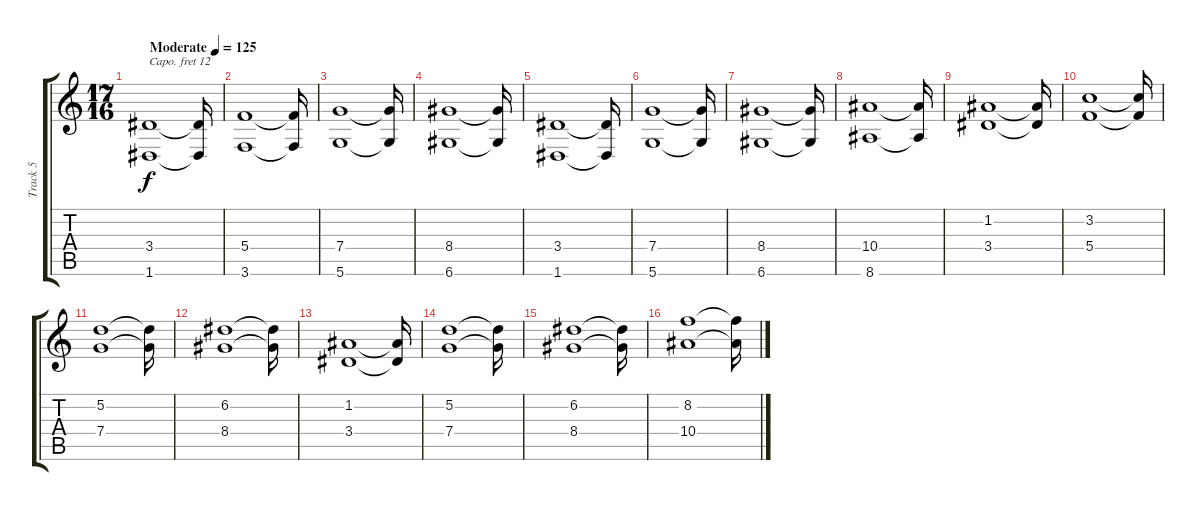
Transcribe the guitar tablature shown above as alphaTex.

\track ("Track 5" "Track 5") {instrument fx4atmosphere}
\staff {score tabs}
\capo 12
\tuning (D4 A3 F3 C3 G2 D2) {hide}
\ts (17 16)
\tempo (125 "Moderate")
\clef g2
\ks c
(3.4 1.6).1{dy f instrument fx4atmosphere} (3.4{t} 1.6{t}).16 |
(5.4 3.6).1 (5.4{t} 3.6{t}).16 |
(7.4 5.6).1 (7.4{t} 5.6{t}).16 |
(8.4 6.6).1 (8.4{t} 6.6{t}).16 |
(3.4 1.6).1 (3.4{t} 1.6{t}).16 |
(7.4 5.6).1 (7.4{t} 5.6{t}).16 |
(8.4 6.6).1 (8.4{t} 6.6{t}).16 |
(10.4 8.6).1 (10.4{t} 8.6{t}).16 |
(1.2 3.4).1 (1.2{t} 3.4{t}).16 |
(3.2 5.4).1 (3.2{t} 5.4{t}).16 |
(5.2 7.4).1 (5.2{t} 7.4{t}).16 |
(6.2 8.4).1 (6.2{t} 8.4{t}).16 |
(1.2 3.4).1 (1.2{t} 3.4{t}).16 |
(5.2 7.4).1 (5.2{t} 7.4{t}).16 |
(6.2 8.4).1 (6.2{t} 8.4{t}).16 |
(8.2 10.4).1 (8.2{t} 10.4{t}).16
